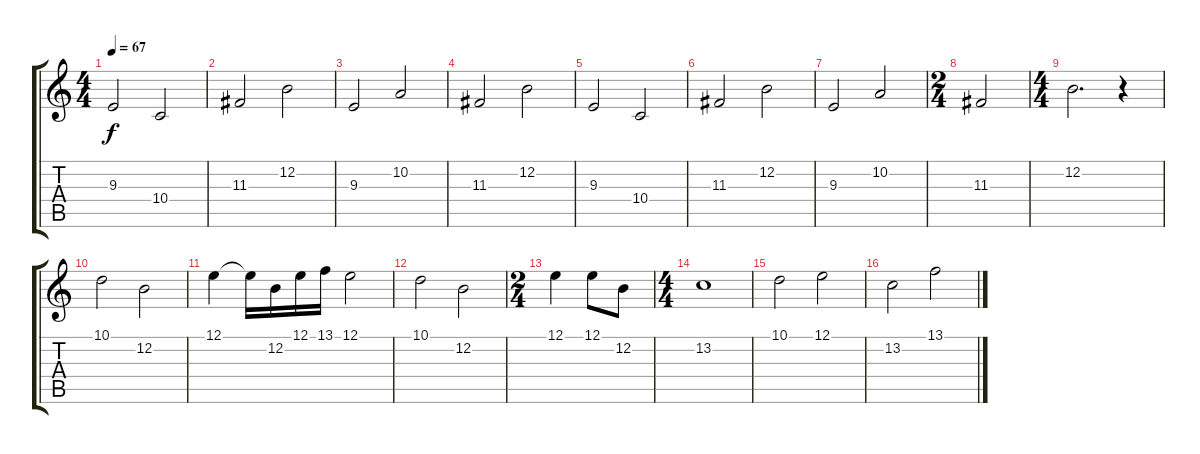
\track "" {instrument lead6voice}
\staff {score tabs}
\tuning (E4 B3 G3 D3 A2 E2) {hide}
\ts (4 4)
\tempo 67
\clef g2
\ks c
9.3.2{dy f} 10.4.2 |
11.3.2 12.2.2 |
9.3.2 10.2.2 |
11.3.2 12.2.2 |
9.3.2 10.4.2 |
11.3.2 12.2.2 |
9.3.2 10.2.2 |
\ts (2 4)
11.3.2 |
\ts (4 4)
12.2.2{d} r.4 |
10.1.2 12.2.2 |
12.1.4 12.1{t}.16 12.2.16 12.1.16 13.1.16 12.1.2 |
10.1.2 12.2.2 |
\ts (2 4)
12.1.4 12.1.8 12.2.8 |
\ts (4 4)
13.2.1 |
10.1.2 12.1.2 |
13.2.2 13.1.2
